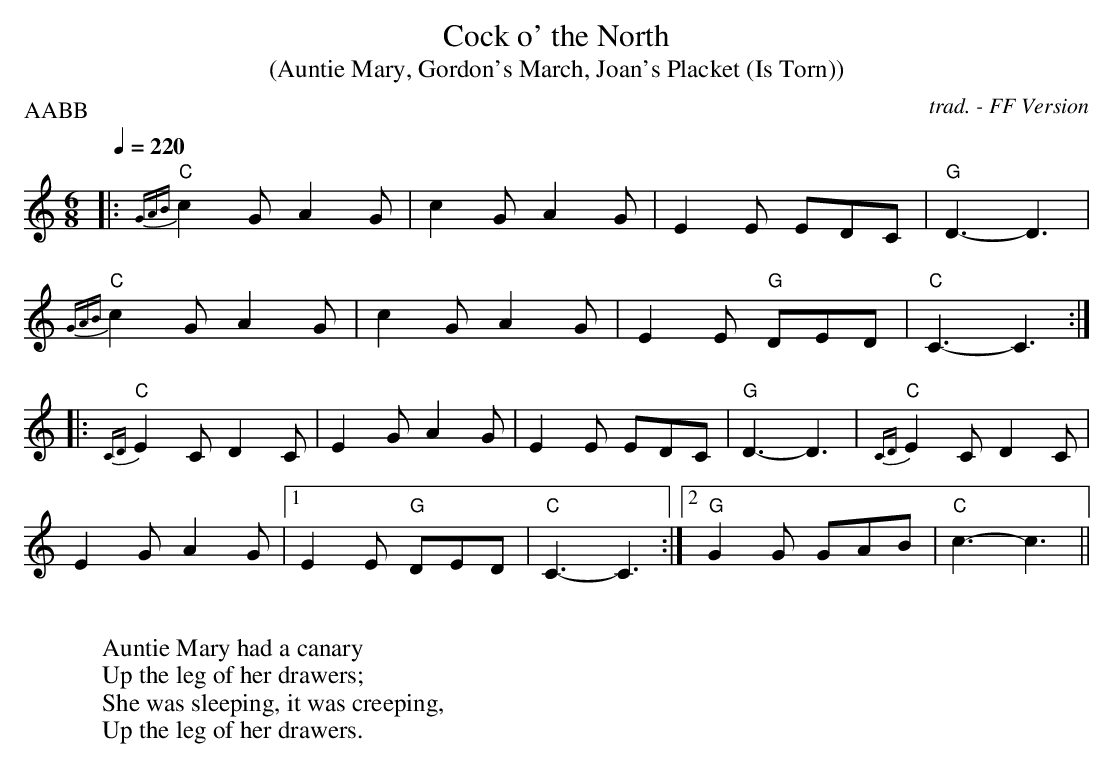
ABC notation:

X:1
T: Cock o' the North
T: (Auntie Mary, Gordon's March, Joan's Placket (Is Torn))
O: trad. - FF Version
P: AABB
M: 6/8
L: 1/8
Q:1/4=220
K:C
|: "C"{GAB}c2 G A2 G | c2 G A2 G | E2 E EDC   | "G" D3-D3 |
"C"{GAB}c2 G A2 G | c2 G A2 G | E2 E "G"DED| "C" C3-C3 :|
|:"C"{CD}E2 CD2C | E2 G A2 G | E2 E EDC   | "G"D3-D3 | "C"{CD}E2 CD2C |
E2 G A2 G |1 E2 E "G"DED | "C"C3-C3 :|2 "G"G2 G GAB | "C" c3-c3 ||
W:
W:Auntie Mary had a canary
W:Up the leg of her drawers;
W:She was sleeping, it was creeping,
W:Up the leg of her drawers.
